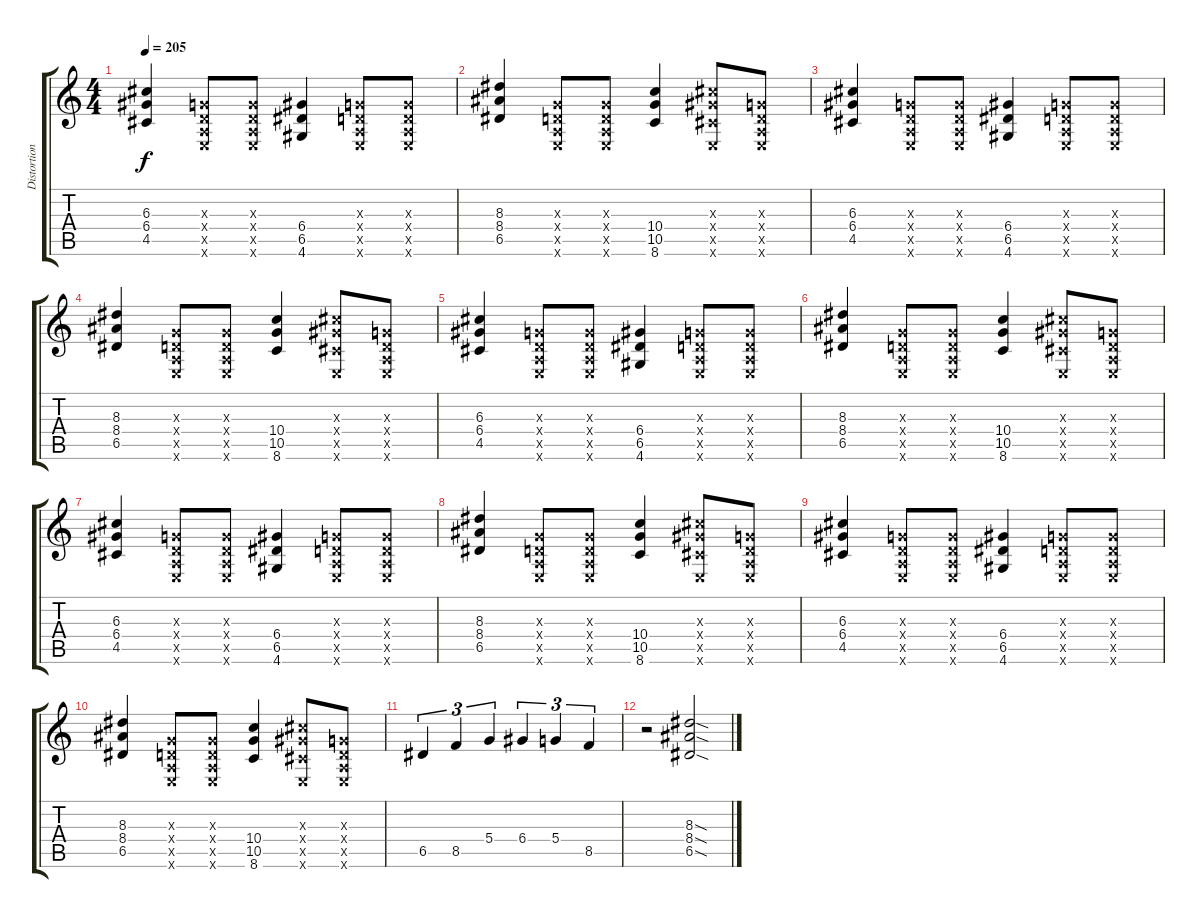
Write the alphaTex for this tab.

\track ("Distortion Guitar" "Distortion") {instrument distortionguitar}
\staff {score tabs}
\tuning (E4 B3 G3 D3 A2 E2) {hide}
\ts (4 4)
\tempo 205
\clef g2
\ks c
(6.3 6.4 4.5).4{dy f} (0.3{x} 0.4{x} 0.5{x} 0.6{x}).8 (0.3{x} 0.4{x} 0.5{x} 0.6{x}).8 (6.4 6.5 4.6).4 (0.3{x} 0.4{x} 0.5{x} 0.6{x}).8 (0.3{x} 0.4{x} 0.5{x} 0.6{x}).8 |
(8.3 8.4 6.5).4 (0.3{x} 0.4{x} 0.5{x} 0.6{x}).8 (0.3{x} 0.4{x} 0.5{x} 0.6{x}).8 (10.4 10.5 8.6).4 (6.3{x} 6.4{x} 4.5{x} 0.6{x}).8 (0.3{x} 0.4{x} 0.5{x} 0.6{x}).8 |
(6.3 6.4 4.5).4 (0.3{x} 0.4{x} 0.5{x} 0.6{x}).8 (0.3{x} 0.4{x} 0.5{x} 0.6{x}).8 (6.4 6.5 4.6).4 (0.3{x} 0.4{x} 0.5{x} 0.6{x}).8 (0.3{x} 0.4{x} 0.5{x} 0.6{x}).8 |
(8.3 8.4 6.5).4 (0.3{x} 0.4{x} 0.5{x} 0.6{x}).8 (0.3{x} 0.4{x} 0.5{x} 0.6{x}).8 (10.4 10.5 8.6).4 (6.3{x} 6.4{x} 4.5{x} 0.6{x}).8 (0.3{x} 0.4{x} 0.5{x} 0.6{x}).8 |
(6.3 6.4 4.5).4 (0.3{x} 0.4{x} 0.5{x} 0.6{x}).8 (0.3{x} 0.4{x} 0.5{x} 0.6{x}).8 (6.4 6.5 4.6).4 (0.3{x} 0.4{x} 0.5{x} 0.6{x}).8 (0.3{x} 0.4{x} 0.5{x} 0.6{x}).8 |
(8.3 8.4 6.5).4 (0.3{x} 0.4{x} 0.5{x} 0.6{x}).8 (0.3{x} 0.4{x} 0.5{x} 0.6{x}).8 (10.4 10.5 8.6).4 (6.3{x} 6.4{x} 4.5{x} 0.6{x}).8 (0.3{x} 0.4{x} 0.5{x} 0.6{x}).8 |
(6.3 6.4 4.5).4 (0.3{x} 0.4{x} 0.5{x} 0.6{x}).8 (0.3{x} 0.4{x} 0.5{x} 0.6{x}).8 (6.4 6.5 4.6).4 (0.3{x} 0.4{x} 0.5{x} 0.6{x}).8 (0.3{x} 0.4{x} 0.5{x} 0.6{x}).8 |
(8.3 8.4 6.5).4 (0.3{x} 0.4{x} 0.5{x} 0.6{x}).8 (0.3{x} 0.4{x} 0.5{x} 0.6{x}).8 (10.4 10.5 8.6).4 (6.3{x} 6.4{x} 4.5{x} 0.6{x}).8 (0.3{x} 0.4{x} 0.5{x} 0.6{x}).8 |
(6.3 6.4 4.5).4 (0.3{x} 0.4{x} 0.5{x} 0.6{x}).8 (0.3{x} 0.4{x} 0.5{x} 0.6{x}).8 (6.4 6.5 4.6).4 (0.3{x} 0.4{x} 0.5{x} 0.6{x}).8 (0.3{x} 0.4{x} 0.5{x} 0.6{x}).8 |
(8.3 8.4 6.5).4 (0.3{x} 0.4{x} 0.5{x} 0.6{x}).8 (0.3{x} 0.4{x} 0.5{x} 0.6{x}).8 (10.4 10.5 8.6).4 (6.3{x} 6.4{x} 4.5{x} 0.6{x}).8 (0.3{x} 0.4{x} 0.5{x} 0.6{x}).8 |
6.5.4{tu (3 2)} 8.5.4{tu (3 2)} 5.4.4{tu (3 2)} 6.4.4{tu (3 2)} 5.4.4{tu (3 2)} 8.5.4{tu (3 2)} |
r.2 (8.3{sod} 8.4{sod} 6.5{sod}).2
